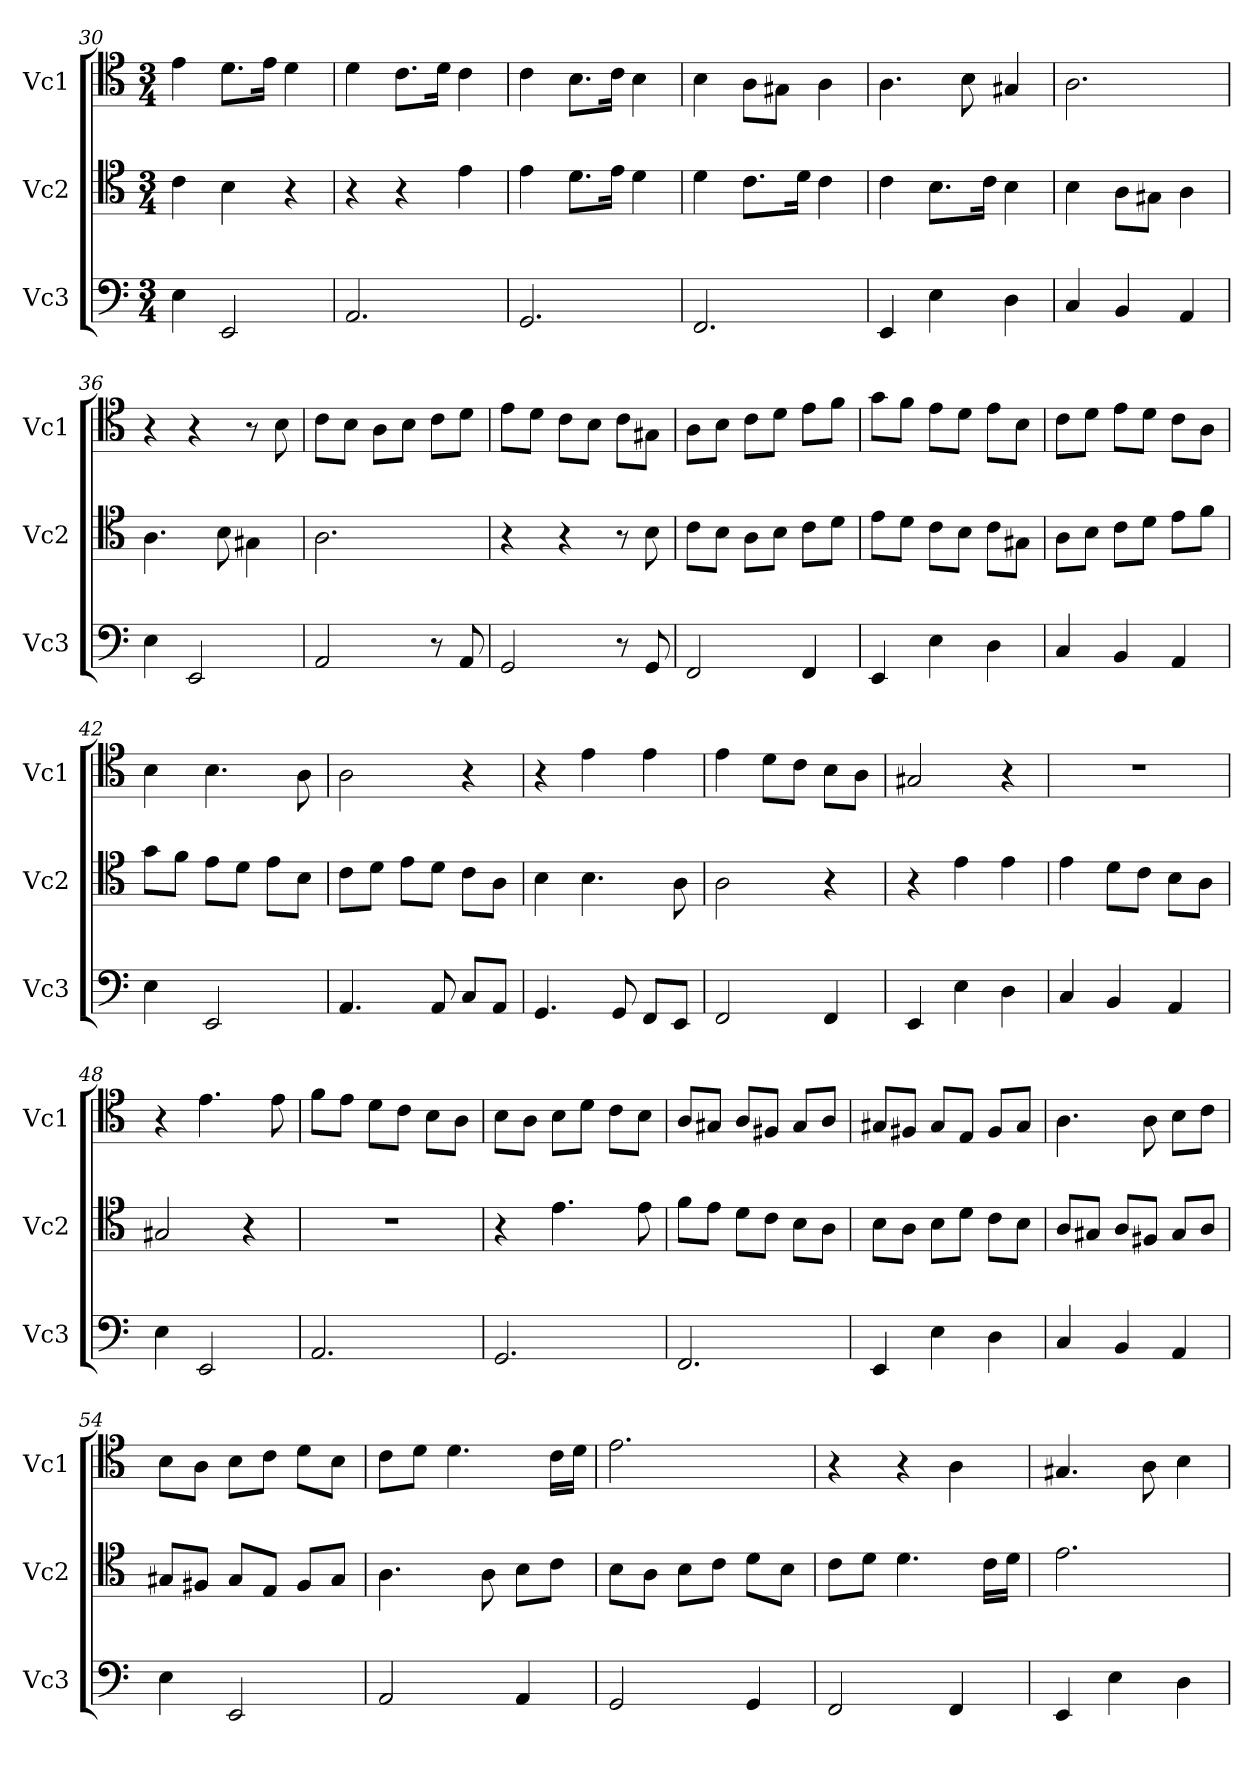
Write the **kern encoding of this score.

**kern	**kern	**kern
*part3	*part2	*part1
*staff3	*staff2	*staff1
*I"Vc3	*I"Vc2	*I"Vc1
*I'Vc3	*I'Vc2	*I'Vc1
*clefF4	*clefC4	*clefC4
*k[]	*k[]	*k[]
*M3/4	*M3/4	*M3/4
=30	=30	=30
4E\	4c\	4e\
2EE/	4B\	8.d\L
.	.	16e\Jk
.	4r	4d\
=31	=31	=31
2.AA/	4r	4d\
.	4r	8.c\L
.	.	16d\Jk
.	4e\	4c\
=32	=32	=32
2.GG/	4e\	4c\
.	8.d\L	8.B\L
.	16e\Jk	16c\Jk
.	4d\	4B\
=33	=33	=33
2.FF/	4d\	4B\
.	8.c\L	8A\L
.	.	8G#X\J
.	16d\Jk	.
.	4c\	4A\
=34	=34	=34
4EE/	4c\	4.A\
4E\	8.B\L	.
.	.	8B\
.	16c\Jk	.
4D\	4B\	4G#X/
!!LO:PB:g=z
=35	=35	=35
4C/	4B\	2.A\
4BB/	8A\L	.
.	8G#X\J	.
4AA/	4A\	.
=36	=36	=36
4E\	4.A\	4r
2EE/	.	4r
.	8B\	.
.	4G#X\	8r
.	.	8B\
=37	=37	=37
2AA/	2.A\	8c\L
.	.	8B\J
.	.	8A\L
.	.	8B\J
8r	.	8c\L
8AA/	.	8d\J
=38	=38	=38
2GG/	4r	8e\L
.	.	8d\J
.	4r	8c\L
.	.	8B\J
8r	8r	8c\L
8GG/	8B\	8G#X\J
=39	=39	=39
2FF/	8c\L	8A\L
.	8B\J	8B\J
.	8A\L	8c\L
.	8B\J	8d\J
4FF/	8c\L	8e\L
.	8d\J	8f\J
=40	=40	=40
4EE/	8e\L	8g\L
.	8d\J	8f\J
4E\	8c\L	8e\L
.	8B\J	8d\J
4D\	8c\L	8e\L
.	8G#X\J	8B\J
!!LO:LB:g=z
=41	=41	=41
4C/	8A\L	8c\L
.	8B\J	8d\J
4BB/	8c\L	8e\L
.	8d\J	8d\J
4AA/	8e\L	8c\L
.	8f\J	8A\J
=42	=42	=42
4E\	8g\L	4B\
.	8f\J	.
2EE/	8e\L	4.B\
.	8d\J	.
.	8e\L	.
.	8B\J	8A\
=43	=43	=43
4.AA/	8c\L	2A\
.	8d\J	.
.	8e\L	.
8AA/	8d\J	.
8C/L	8c\L	4r
8AA/J	8A\J	.
=44	=44	=44
4.GG/	4B\	4r
.	4.B\	4e\
8GG/	.	.
8FF/L	.	4e\
8EE/J	8A\	.
=45	=45	=45
2FF/	2A\	4e\
.	.	8d\L
.	.	8c\J
4FF/	4r	8B\L
.	.	8A\J
=46	=46	=46
4EE/	4r	2G#X/
4E\	4e\	.
4D\	4e\	4r
=47	=47	=47
4C/	4e\	2.r
4BB/	8d\L	.
.	8c\J	.
4AA/	8B\L	.
.	8A\J	.
!!LO:LB:g=z
=48	=48	=48
4E\	2G#X/	4r
2EE/	.	4.e\
.	4r	.
.	.	8e\
=49	=49	=49
2.AA/	2.r	8f\L
.	.	8e\J
.	.	8d\L
.	.	8c\J
.	.	8B\L
.	.	8A\J
=50	=50	=50
2.GG/	4r	8B\L
.	.	8A\J
.	4.e\	8B\L
.	.	8d\J
.	.	8c\L
.	8e\	8B\J
=51	=51	=51
2.FF/	8f\L	8A/L
.	8e\J	8G#X/J
.	8d\L	8A/L
.	8c\J	8F#X/J
.	8B\L	8G#/L
.	8A\J	8A/J
=52	=52	=52
4EE/	8B\L	8G#X/L
.	8A\J	8F#X/J
4E\	8B\L	8G#/L
.	8d\J	8E/J
4D\	8c\L	8F#/L
.	8B\J	8G#/J
=53	=53	=53
4C/	8A/L	4.A\
.	8G#X/J	.
4BB/	8A/L	.
.	8F#X/J	8A\
4AA/	8G#/L	8B\L
.	8A/J	8c\J
!!LO:LB:g=z
=54	=54	=54
4E\	8G#X/L	8B\L
.	8F#X/J	8A\J
2EE/	8G#/L	8B\L
.	8E/J	8c\J
.	8F#/L	8d\L
.	8G#/J	8B\J
=55	=55	=55
2AA/	4.A\	8c\L
.	.	8d\J
.	.	4.d\
.	8A\	.
4AA/	8B\L	.
.	8c\J	16c\LL
.	.	16d\JJ
=56	=56	=56
2GG/	8B\L	2.e\
.	8A\J	.
.	8B\L	.
.	8c\J	.
4GG/	8d\L	.
.	8B\J	.
=57	=57	=57
2FF/	8c\L	4r
.	8d\J	.
.	4.d\	4r
4FF/	.	4A\
.	16c\LL	.
.	16d\JJ	.
=58	=58	=58
4EE/	2.e\	4.G#X/
4E\	.	.
.	.	8A\
4D\	.	4B\
=	=	=
*-	*-	*-
